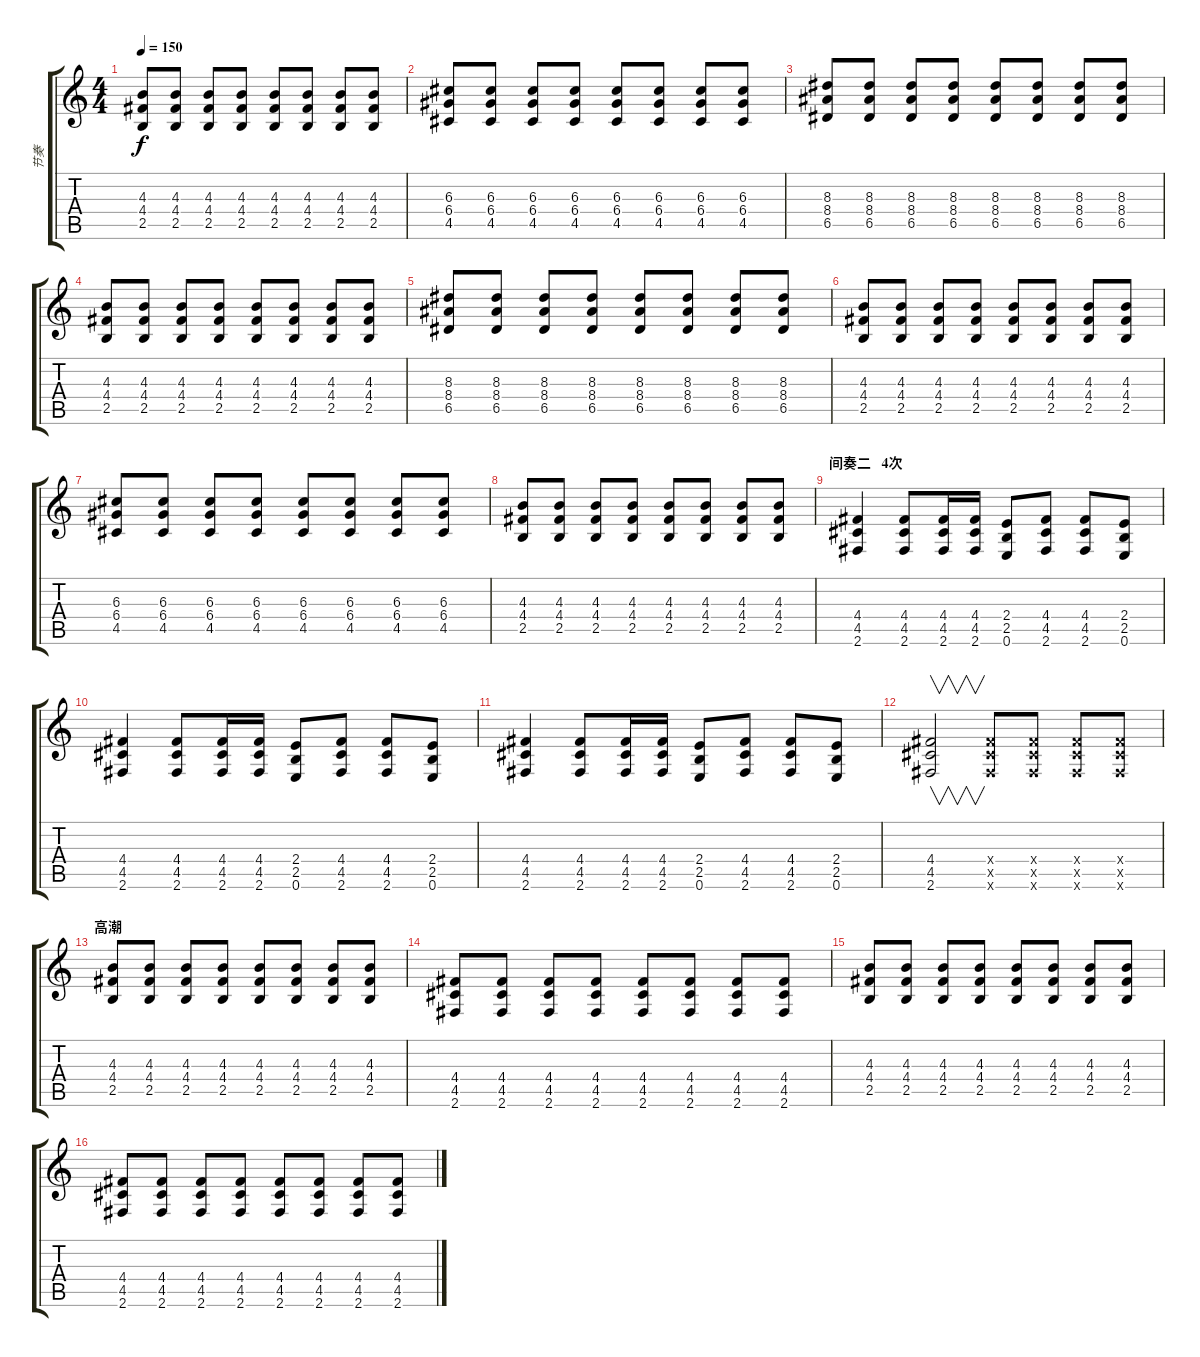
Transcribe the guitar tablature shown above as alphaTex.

\track ("节奏" "节奏") {instrument overdrivenguitar}
\staff {score tabs}
\tuning (E4 B3 G3 D3 A2 E2) {hide}
\ts (4 4)
\tempo 150
\clef g2
\ks c
(4.3 4.4 2.5).8{dy f} (4.3 4.4 2.5).8 (4.3 4.4 2.5).8 (4.3 4.4 2.5).8 (4.3 4.4 2.5).8 (4.3 4.4 2.5).8 (4.3 4.4 2.5).8 (4.3 4.4 2.5).8 |
(6.3 6.4 4.5).8 (6.3 6.4 4.5).8 (6.3 6.4 4.5).8 (6.3 6.4 4.5).8 (6.3 6.4 4.5).8 (6.3 6.4 4.5).8 (6.3 6.4 4.5).8 (6.3 6.4 4.5).8 |
(8.3 8.4 6.5).8 (8.3 8.4 6.5).8 (8.3 8.4 6.5).8 (8.3 8.4 6.5).8 (8.3 8.4 6.5).8 (8.3 8.4 6.5).8 (8.3 8.4 6.5).8 (8.3 8.4 6.5).8 |
(4.3 4.4 2.5).8 (4.3 4.4 2.5).8 (4.3 4.4 2.5).8 (4.3 4.4 2.5).8 (4.3 4.4 2.5).8 (4.3 4.4 2.5).8 (4.3 4.4 2.5).8 (4.3 4.4 2.5).8 |
(8.3 8.4 6.5).8 (8.3 8.4 6.5).8 (8.3 8.4 6.5).8 (8.3 8.4 6.5).8 (8.3 8.4 6.5).8 (8.3 8.4 6.5).8 (8.3 8.4 6.5).8 (8.3 8.4 6.5).8 |
(4.3 4.4 2.5).8 (4.3 4.4 2.5).8 (4.3 4.4 2.5).8 (4.3 4.4 2.5).8 (4.3 4.4 2.5).8 (4.3 4.4 2.5).8 (4.3 4.4 2.5).8 (4.3 4.4 2.5).8 |
(6.3 6.4 4.5).8 (6.3 6.4 4.5).8 (6.3 6.4 4.5).8 (6.3 6.4 4.5).8 (6.3 6.4 4.5).8 (6.3 6.4 4.5).8 (6.3 6.4 4.5).8 (6.3 6.4 4.5).8 |
(4.3 4.4 2.5).8 (4.3 4.4 2.5).8 (4.3 4.4 2.5).8 (4.3 4.4 2.5).8 (4.3 4.4 2.5).8 (4.3 4.4 2.5).8 (4.3 4.4 2.5).8 (4.3 4.4 2.5).8 |
\section ("" "间奏二   4次")
(4.4 4.5 2.6).4 (4.4 4.5 2.6).8 (4.4 4.5 2.6).16 (4.4 4.5 2.6).16 (2.4 2.5 0.6).8 (4.4 4.5 2.6).8 (4.4 4.5 2.6).8 (2.4 2.5 0.6).8 |
(4.4 4.5 2.6).4 (4.4 4.5 2.6).8 (4.4 4.5 2.6).16 (4.4 4.5 2.6).16 (2.4 2.5 0.6).8 (4.4 4.5 2.6).8 (4.4 4.5 2.6).8 (2.4 2.5 0.6).8 |
(4.4 4.5 2.6).4 (4.4 4.5 2.6).8 (4.4 4.5 2.6).16 (4.4 4.5 2.6).16 (2.4 2.5 0.6).8 (4.4 4.5 2.6).8 (4.4 4.5 2.6).8 (2.4 2.5 0.6).8 |
(4.4 4.5 2.6).2{v} (4.4{x} 4.5{x} 2.6{x}).8 (4.4{x} 4.5{x} 2.6{x}).8 (4.4{x} 4.5{x} 2.6{x}).8 (4.4{x} 4.5{x} 2.6{x}).8 |
\section ("" "高潮")
(4.3 4.4 2.5).8 (4.3 4.4 2.5).8 (4.3 4.4 2.5).8 (4.3 4.4 2.5).8 (4.3 4.4 2.5).8 (4.3 4.4 2.5).8 (4.3 4.4 2.5).8 (4.3 4.4 2.5).8 |
(4.4 4.5 2.6).8 (4.4 4.5 2.6).8 (4.4 4.5 2.6).8 (4.4 4.5 2.6).8 (4.4 4.5 2.6).8 (4.4 4.5 2.6).8 (4.4 4.5 2.6).8 (4.4 4.5 2.6).8 |
(4.3 4.4 2.5).8 (4.3 4.4 2.5).8 (4.3 4.4 2.5).8 (4.3 4.4 2.5).8 (4.3 4.4 2.5).8 (4.3 4.4 2.5).8 (4.3 4.4 2.5).8 (4.3 4.4 2.5).8 |
(4.4 4.5 2.6).8 (4.4 4.5 2.6).8 (4.4 4.5 2.6).8 (4.4 4.5 2.6).8 (4.4 4.5 2.6).8 (4.4 4.5 2.6).8 (4.4 4.5 2.6).8 (4.4 4.5 2.6).8
